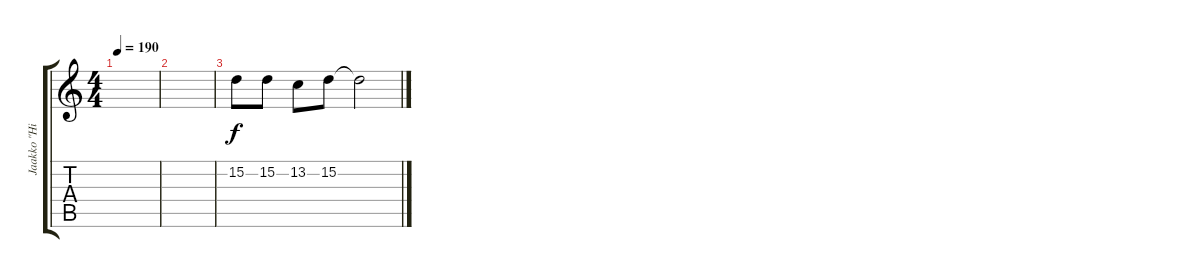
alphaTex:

\track ("Jaakko \"Hittavainen\" Lemmetty" "Jaakko \"Hi") {instrument violin}
\staff {score tabs}
\tuning (E4 B3 G3 D3 A2 E2) {hide}
\ts (4 4)
\tempo 190
\clef g2
\ks c
|
|
15.2.8 15.2.8 13.2.8 15.2.8 15.2{t}.2
